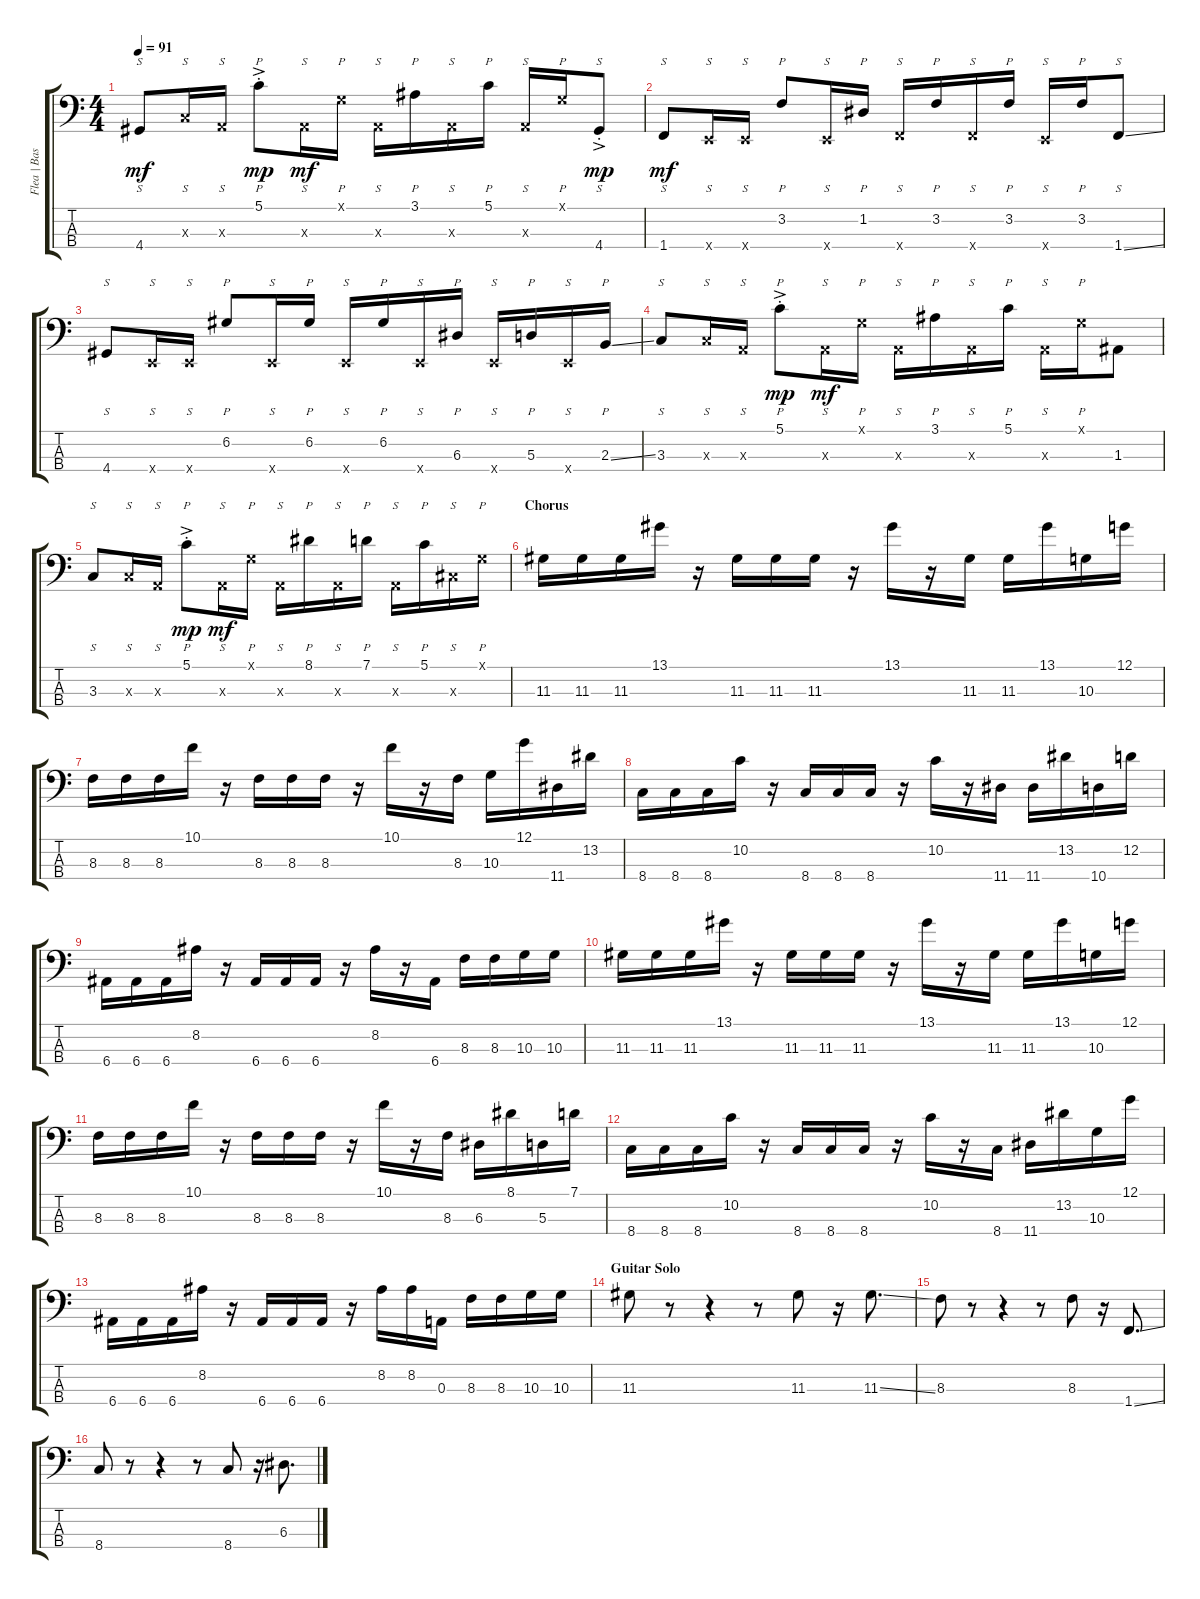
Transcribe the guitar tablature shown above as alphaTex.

\track ("Flea | Bass" "Flea | Bas") {instrument electricbassfinger}
\staff {score tabs}
\tuning (G2 D2 A1 E1) {hide}
\ts (4 4)
\tempo 91
\clef f4
\ks c
4.4.8{s dy mf} 3.3{x}.16{s} 0.3{x}.16{s} 5.1{ac st}.8{p dy mp} 0.3{x}.16{s dy mf} 0.1{x}.16{p} 0.3{x}.16{s} 3.1.16{p} 0.3{x}.16{s} 5.1.16{p} 0.3{x}.16{s} 0.1{x}.16{p} 4.4{ac st}.8{s dy mp} |
1.4.8{s dy mf} 0.4{x}.16{s} 0.4{x}.16{s} 3.2.8{p} 0.4{x}.16{s} 1.2.16{p} 1.4{x}.16{s} 3.2.16{p} 1.4{x}.16{s} 3.2.16{p} 0.4{x}.16{s} 3.2.16{p} 1.4{ss}.8{s} |
4.4.8{s} 0.4{x}.16{s} 0.4{x}.16{s} 6.2.8{p} 0.4{x}.16{s} 6.2.16{p} 0.4{x}.16{s} 6.2.16{p} 0.4{x}.16{s} 6.3.16{p} 0.4{x}.16{s} 5.3.16{p} 0.4{x}.16{s} 2.3{ss}.16{p} |
3.3.8{s} 3.3{x}.16{s} 0.3{x}.16{s} 5.1{ac st}.8{p dy mp} 0.3{x}.16{s dy mf} 0.1{x}.16{p} 0.3{x}.16{s} 3.1.16{p} 0.3{x}.16{s} 5.1.16{p} 0.3{x}.16{s} 0.1{x}.16{p} 1.3.8 |
3.3.8{s} 3.3{x}.16{s} 0.3{x}.16{s} 5.1{ac st}.8{p dy mp} 0.3{x}.16{s dy mf} 0.1{x}.16{p} 0.3{x}.16{s} 8.1.16{p} 0.3{x}.16{s} 7.1.16{p} 0.3{x}.16{s} 5.1.16{p} 4.3{x}.16{s} 0.1{x}.16{p} |
\section ("" "Chorus")
11.3.16 11.3.16 11.3.16 13.1.16 r.16 11.3.16 11.3.16 11.3.16 r.16 13.1.16 r.16 11.3.16 11.3.16 13.1.16 10.3.16 12.1.16 |
8.3.16 8.3.16 8.3.16 10.1.16 r.16 8.3.16 8.3.16 8.3.16 r.16 10.1.16 r.16 8.3.16 10.3.16 12.1.16 11.4.16 13.2.16 |
8.4.16 8.4.16 8.4.16 10.2.16 r.16 8.4.16 8.4.16 8.4.16 r.16 10.2.16 r.16 11.4.16 11.4.16 13.2.16 10.4.16 12.2.16 |
6.4.16 6.4.16 6.4.16 8.2.16 r.16 6.4.16 6.4.16 6.4.16 r.16 8.2.16 r.16 6.4.16 8.3.16 8.3.16 10.3.16 10.3.16 |
11.3.16 11.3.16 11.3.16 13.1.16 r.16 11.3.16 11.3.16 11.3.16 r.16 13.1.16 r.16 11.3.16 11.3.16 13.1.16 10.3.16 12.1.16 |
8.3.16 8.3.16 8.3.16 10.1.16 r.16 8.3.16 8.3.16 8.3.16 r.16 10.1.16 r.16 8.3.16 6.3.16 8.1.16 5.3.16 7.1.16 |
8.4.16 8.4.16 8.4.16 10.2.16 r.16 8.4.16 8.4.16 8.4.16 r.16 10.2.16 r.16 8.4.16 11.4.16 13.2.16 10.3.16 12.1.16 |
6.4.16 6.4.16 6.4.16 8.2.16 r.16 6.4.16 6.4.16 6.4.16 r.16 8.2.16 8.2.16 0.3.16 8.3.16 8.3.16 10.3.16 10.3.16 |
\section ("" "Guitar Solo")
11.3.8 r.8 r.4 r.8 11.3.8 r.16 11.3{ss}.8{d} |
8.3.8 r.8 r.4 r.8 8.3.8 r.16 1.4{ss}.8{d} |
8.4.8 r.8 r.4 r.8 8.4.8 r.16 6.3.8{d}
